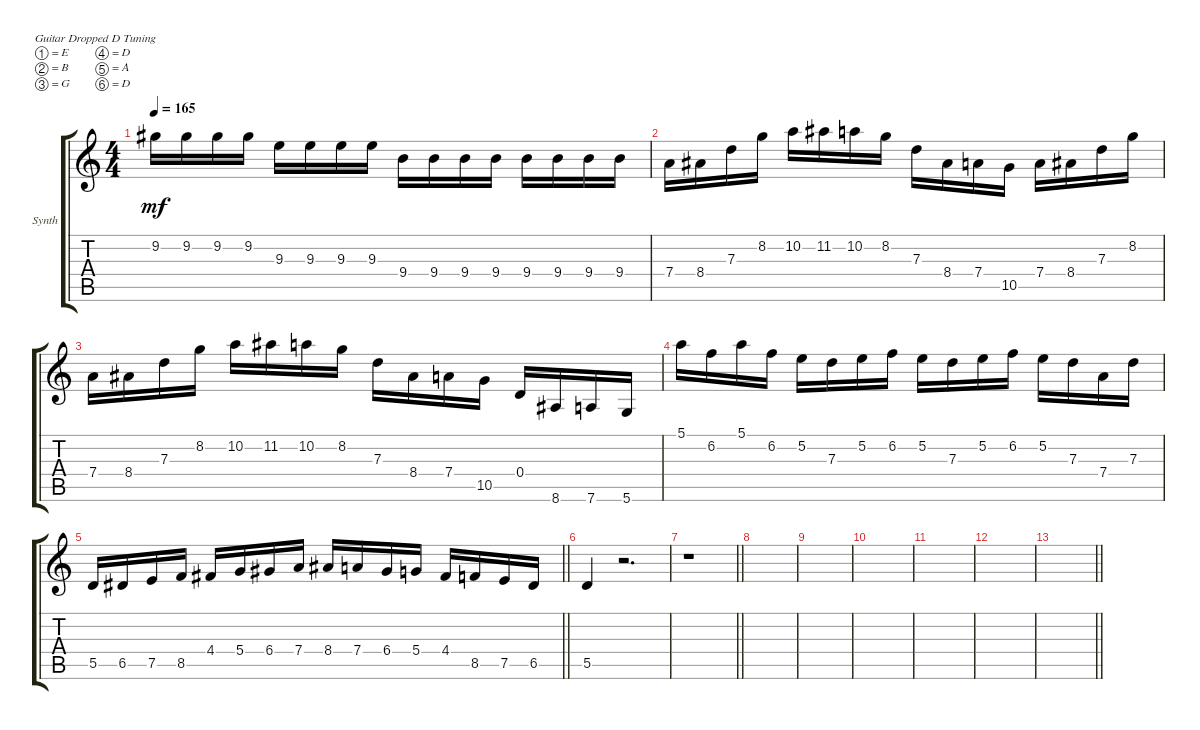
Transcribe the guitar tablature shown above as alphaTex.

\defaultSystemsLayout 4
\bracketExtendMode groupsimilarinstruments
\firstSystemTrackNameOrientation horizontal
\otherSystemsTrackNameOrientation horizontal
\track ("Synthesizer" "Synth") {instrument electricguitarclean}
\staff {score tabs}
\tuning (E4 B3 G3 D3 A2 D2)
\ts (4 4)
\tempo 165
\clef g2
\scale
0.333333
\ks c
9.2.16{dy mf} 9.2.16 9.2.16 9.2.16 9.3.16 9.3.16 9.3.16 9.3.16 9.4.16 9.4.16 9.4.16 9.4.16 9.4.16 9.4.16 9.4.16 9.4.16 |
\scale
0.333333 7.4.16 8.4.16 7.3.16 8.2.16 10.2.16 11.2.16 10.2.16 8.2.16 7.3.16 8.4.16 7.4.16 10.5.16 7.4.16 8.4.16 7.3.16 8.2.16 |
\scale
0.333333 7.4.16 8.4.16 7.3.16 8.2.16 10.2.16 11.2.16 10.2.16 8.2.16 7.3.16 8.4.16 7.4.16 10.5.16 0.4.16 8.6.16 7.6.16 5.6.16 |
\scale
0.333333 5.1.16 6.2.16 5.1.16 6.2.16 5.2.16 7.3.16 5.2.16 6.2.16 5.2.16 7.3.16 5.2.16 6.2.16 5.2.16 7.3.16 7.4.16 7.3.16 |
\scale
0.333333
\barLineRight lightlight
5.5.16 6.5.16 7.5.16 8.5.16 4.4.16 5.4.16 6.4.16 7.4.16 8.4.16 7.4.16 6.4.16 5.4.16 4.4.16 8.5.16 7.5.16 6.5.16 |
\scale
0.333333 5.5.4 r.2{d} |
\barLineRight lightlight
r.1 |
|
|
|
|
|
\barLineRight lightlight
